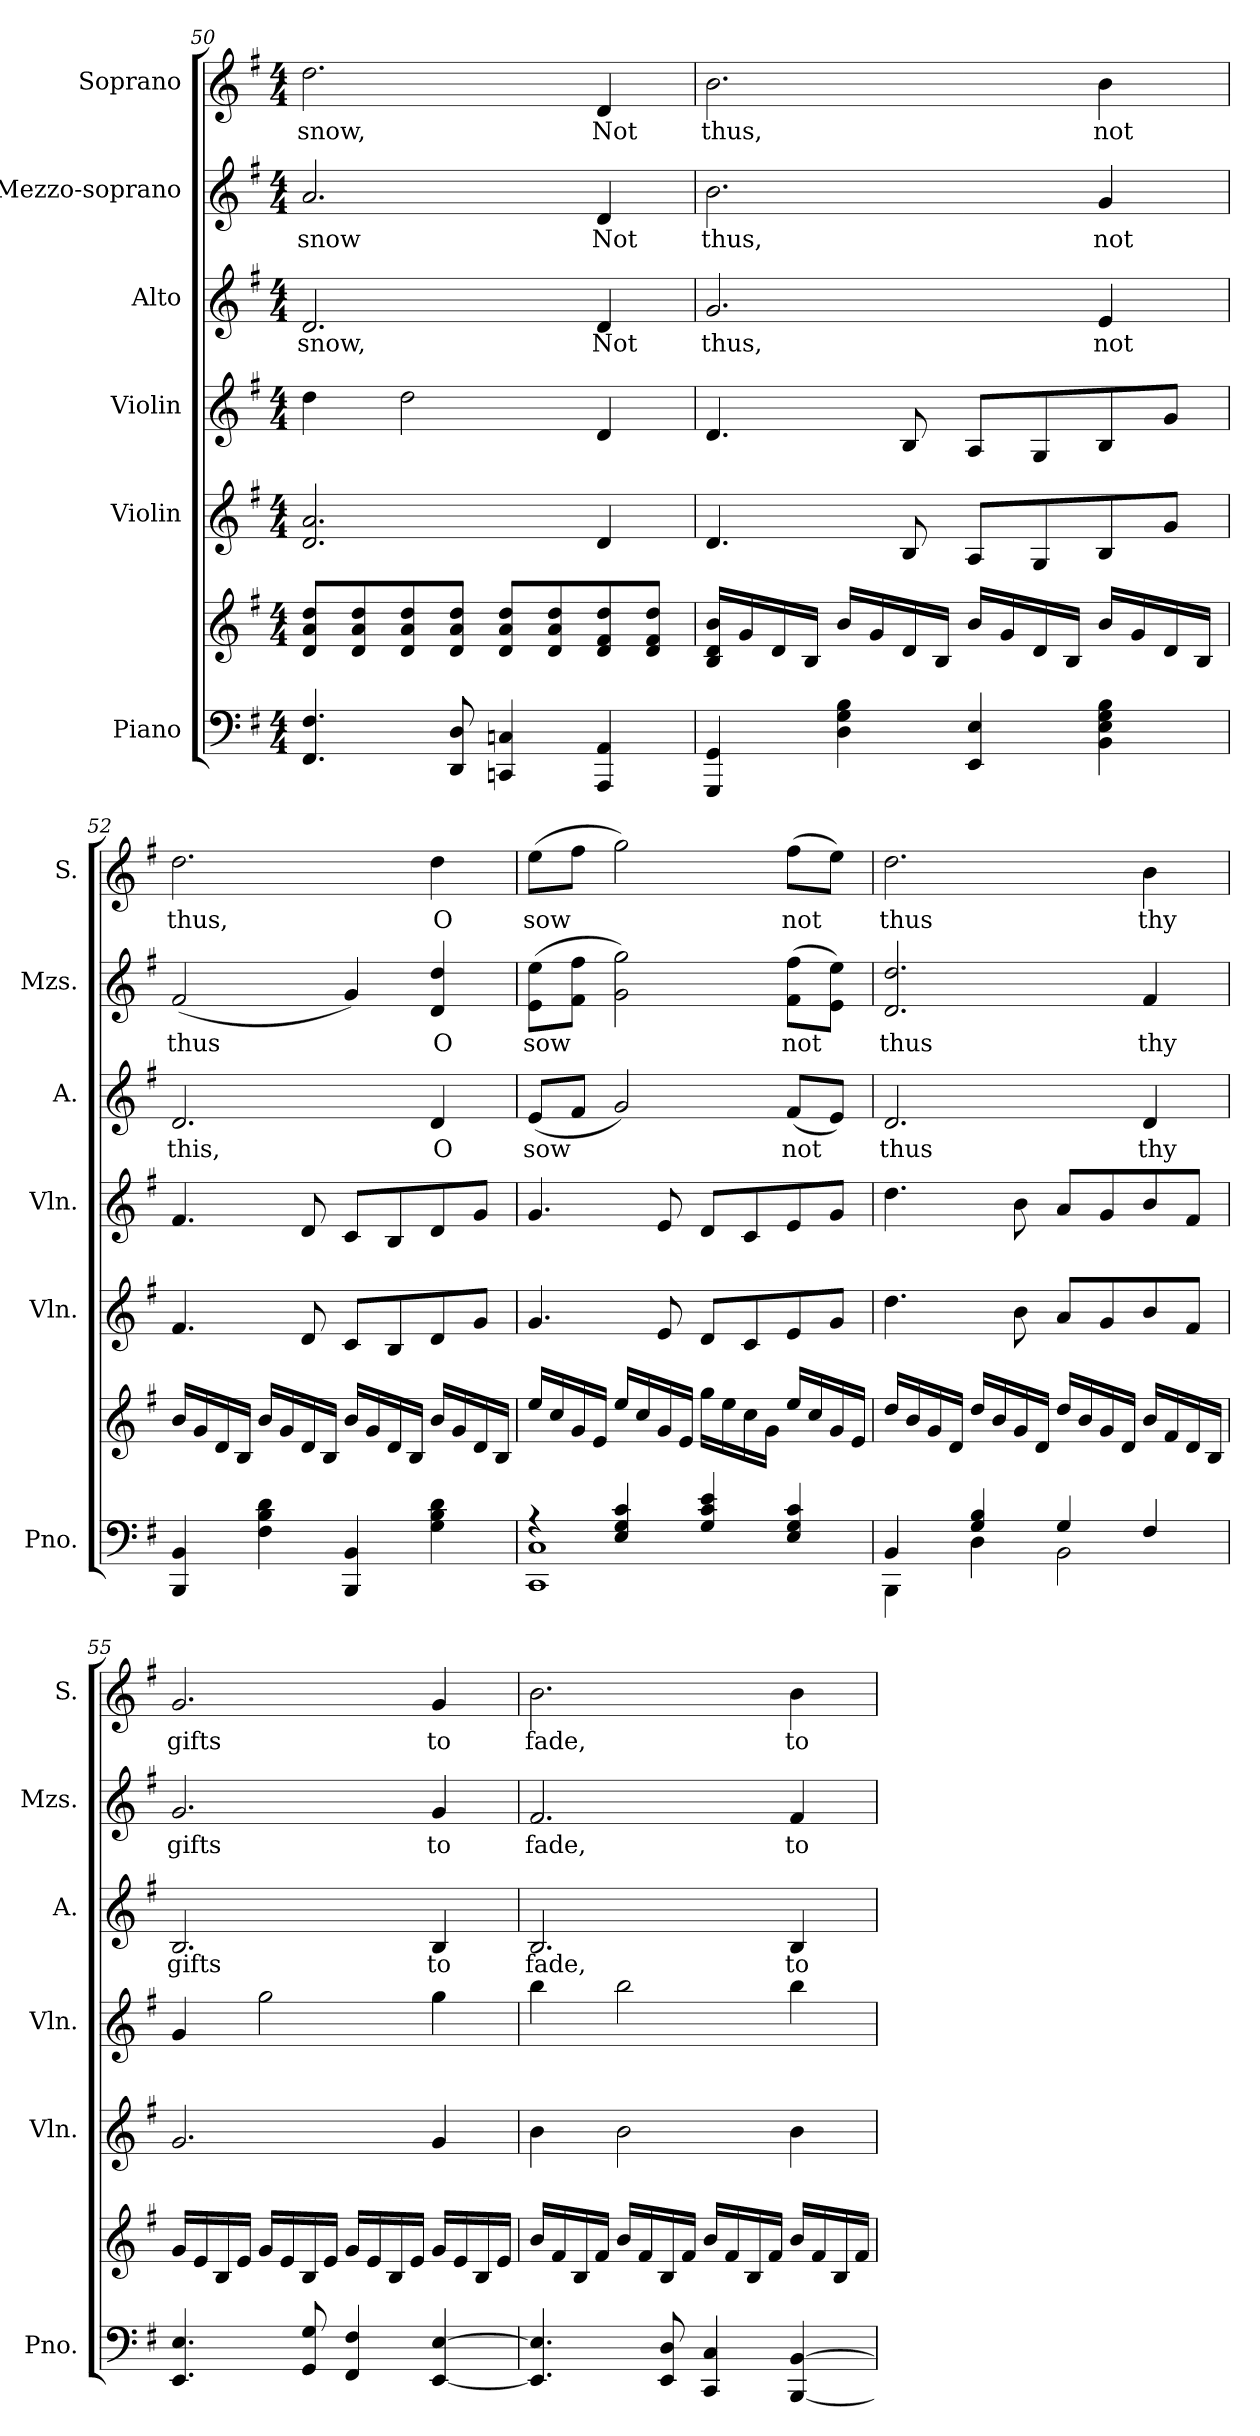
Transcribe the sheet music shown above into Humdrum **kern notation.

**kern	**kern	**kern	**kern	**kern	**text	**kern	**text	**kern	**text
*part6	*part6	*part5	*part4	*part3	*part3	*part2	*part2	*part1	*part1
*staff7	*staff6	*staff5	*staff4	*staff3	*staff3	*staff2	*staff2	*staff1	*staff1
*I"Piano	*	*I"Violin	*I"Violin	*I"Alto	*	*I"Mezzo-soprano	*	*I"Soprano	*
*I'Pno.	*	*I'Vln.	*I'Vln.	*I'A.	*	*I'Mzs.	*	*I'S.	*
*clefF4	*clefG2	*clefG2	*clefG2	*clefG2	*	*clefG2	*	*clefG2	*
*k[f#]	*k[f#]	*k[f#]	*k[f#]	*k[f#]	*	*k[f#]	*	*k[f#]	*
*M4/4	*M4/4	*M4/4	*M4/4	*M4/4	*	*M4/4	*	*M4/4	*
=50	=50	=50	=50	=50	=50	=50	=50	=50	=50
!	!	!	!	!	!LO:LY:b	!	!LO:LY:b	!	!LO:LY:b
4.FF#/ 4.F#/	8d/ 8a/ 8dd/L	2.d/ 2.a/	4dd\	2.d/	snow,	2.a/	snow	2.dd\	snow,
.	8d/ 8a/ 8dd/	.	.	.	.	.	.	.	.
.	8d/ 8a/ 8dd/	.	2dd\	.	.	.	.	.	.
8DD/ 8D/	8d/ 8a/ 8dd/J	.	.	.	.	.	.	.	.
4CCn/ 4Cn/	8d/ 8a/ 8dd/L	.	.	.	.	.	.	.	.
.	8d/ 8a/ 8dd/	.	.	.	.	.	.	.	.
!	!	!	!	!	!LO:LY:b	!	!LO:LY:b	!	!LO:LY:b
4AAA/ 4AA/	8d/ 8f#/ 8dd/	4d/	4d/	4d/	Not	4d/	Not	4d/	Not
.	8d/ 8f#/ 8dd/J	.	.	.	.	.	.	.	.
=51	=51	=51	=51	=51	=51	=51	=51	=51	=51
!	!	!	!	!	!LO:LY:b	!	!LO:LY:b	!	!LO:LY:b
4GGG/ 4GG/	16B/ 16d/ 16b/LL	4.d/	4.d/	2.g/	thus,	2.b\	thus,	2.b\	thus,
.	16g/	.	.	.	.	.	.	.	.
.	16d/	.	.	.	.	.	.	.	.
.	16B/JJ	.	.	.	.	.	.	.	.
4D\ 4G\ 4B\	16b/LL	.	.	.	.	.	.	.	.
.	16g/	.	.	.	.	.	.	.	.
.	16d/	8B/	8B/	.	.	.	.	.	.
.	16B/JJ	.	.	.	.	.	.	.	.
4EE/ 4E/	16b/LL	8A/L	8A/L	.	.	.	.	.	.
.	16g/	.	.	.	.	.	.	.	.
.	16d/	8G/	8G/	.	.	.	.	.	.
.	16B/JJ	.	.	.	.	.	.	.	.
!	!	!	!	!	!LO:LY:b	!	!LO:LY:b	!	!LO:LY:b
4BB\ 4E\ 4G\ 4B\	16b/LL	8B/	8B/	4e/	not	4g/	not	4b\	not
.	16g/	.	.	.	.	.	.	.	.
.	16d/	8g/J	8g/J	.	.	.	.	.	.
.	16B/JJ	.	.	.	.	.	.	.	.
!!LO:LB:g=z
=52	=52	=52	=52	=52	=52	=52	=52	=52	=52
!	!	!	!	!	!LO:LY:b	!	!LO:LY:b	!	!LO:LY:b
4BBB/ 4BB/	16b/LL	4.f#/	4.f#/	2.d/	this,	(2f#/	thus	2.dd\	thus,
.	16g/	.	.	.	.	.	.	.	.
.	16d/	.	.	.	.	.	.	.	.
.	16B/JJ	.	.	.	.	.	.	.	.
4F#\ 4B\ 4d\	16b/LL	.	.	.	.	.	.	.	.
.	16g/	.	.	.	.	.	.	.	.
.	16d/	8d/	8d/	.	.	.	.	.	.
.	16B/JJ	.	.	.	.	.	.	.	.
4BBB/ 4BB/	16b/LL	8c/L	8c/L	.	.	4g/)	.	.	.
.	16g/	.	.	.	.	.	.	.	.
.	16d/	8B/	8B/	.	.	.	.	.	.
.	16B/JJ	.	.	.	.	.	.	.	.
!	!	!	!	!	!LO:LY:b	!	!LO:LY:b	!	!LO:LY:b
4G\ 4B\ 4d\	16b/LL	8d/	8d/	4d/	O	4d/ 4dd/	O	4dd\	O
.	16g/	.	.	.	.	.	.	.	.
.	16d/	8g/J	8g/J	.	.	.	.	.	.
.	16B/JJ	.	.	.	.	.	.	.	.
=53	=53	=53	=53	=53	=53	=53	=53	=53	=53
*^	*	*	*	*	*	*	*	*	*
!	!	!	!	!	!	!LO:LY:b	!	!LO:LY:b	!	!LO:LY:b
4r	1CC 1C	16ee/LL	4.g/	4.g/	(8e/L	sow	(8e\ 8ee\L	sow	(8ee\L	sow
.	.	16cc/	.	.	.	.	.	.	.	.
.	.	16g/	.	.	8f#/J	.	8f#\ 8ff#\J	.	8ff#\J	.
.	.	16e/JJ	.	.	.	.	.	.	.	.
4E/ 4G/ 4c/	.	16ee/LL	.	.	2g/)	.	2g\ 2gg\)	.	2gg\)	.
.	.	16cc/	.	.	.	.	.	.	.	.
.	.	16g/	8e/	8e/	.	.	.	.	.	.
.	.	16e/JJ	.	.	.	.	.	.	.	.
4G/ 4c/ 4e/	.	16gg\LL	8d/L	8d/L	.	.	.	.	.	.
.	.	16ee\	.	.	.	.	.	.	.	.
.	.	16cc\	8c/	8c/	.	.	.	.	.	.
.	.	16g\JJ	.	.	.	.	.	.	.	.
!	!	!	!	!	!	!LO:LY:b	!	!LO:LY:b	!	!LO:LY:b
4E/ 4G/ 4c/	.	16ee/LL	8e/	8e/	(8f#/L	not	(8f#\ 8ff#\L	not	(8ff#\L	not
.	.	16cc/	.	.	.	.	.	.	.	.
.	.	16g/	8g/J	8g/J	8e/J)	.	8e\ 8ee\J)	.	8ee\J)	.
.	.	16e/JJ	.	.	.	.	.	.	.	.
=54	=54	=54	=54	=54	=54	=54	=54	=54	=54	=54
!	!	!	!	!	!	!LO:LY:b	!	!LO:LY:b	!	!LO:LY:b
4BB/	4BBB\	16dd/LL	4.dd\	4.dd\	2.d/	thus	2.d/ 2.dd/	thus	2.dd\	thus
.	.	16b/	.	.	.	.	.	.	.	.
.	.	16g/	.	.	.	.	.	.	.	.
.	.	16d/JJ	.	.	.	.	.	.	.	.
4G/ 4B/	4D\	16dd/LL	.	.	.	.	.	.	.	.
.	.	16b/	.	.	.	.	.	.	.	.
.	.	16g/	8b\	8b\	.	.	.	.	.	.
.	.	16d/JJ	.	.	.	.	.	.	.	.
4G/	2BB\	16dd/LL	8a/L	8a/L	.	.	.	.	.	.
.	.	16b/	.	.	.	.	.	.	.	.
.	.	16g/	8g/	8g/	.	.	.	.	.	.
.	.	16d/JJ	.	.	.	.	.	.	.	.
!	!	!	!	!	!	!LO:LY:b	!	!LO:LY:b	!	!LO:LY:b
4F#/	.	16b/LL	8b/	8b/	4d/	thy	4f#/	thy	4b\	thy
.	.	16f#/	.	.	.	.	.	.	.	.
.	.	16d/	8f#/J	8f#/J	.	.	.	.	.	.
.	.	16B/JJ	.	.	.	.	.	.	.	.
*v	*v	*	*	*	*	*	*	*	*	*
!!LO:PB:g=z
=55	=55	=55	=55	=55	=55	=55	=55	=55	=55
!	!	!	!	!	!LO:LY:b	!	!LO:LY:b	!	!LO:LY:b
4.EE/ 4.E/	16g/LL	2.g/	4g/	2.B/	gifts	2.g/	gifts	2.g/	gifts
.	16e/	.	.	.	.	.	.	.	.
.	16B/	.	.	.	.	.	.	.	.
.	16e/JJ	.	.	.	.	.	.	.	.
.	16g/LL	.	2gg\	.	.	.	.	.	.
.	16e/	.	.	.	.	.	.	.	.
8GG/ 8G/	16B/	.	.	.	.	.	.	.	.
.	16e/JJ	.	.	.	.	.	.	.	.
4FF#/ 4F#/	16g/LL	.	.	.	.	.	.	.	.
.	16e/	.	.	.	.	.	.	.	.
.	16B/	.	.	.	.	.	.	.	.
.	16e/JJ	.	.	.	.	.	.	.	.
!	!	!	!	!	!LO:LY:b	!	!LO:LY:b	!	!LO:LY:b
[4EE/ [4E/	16g/LL	4g/	4gg\	4B/	to	4g/	to	4g/	to
.	16e/	.	.	.	.	.	.	.	.
.	16B/	.	.	.	.	.	.	.	.
.	16e/JJ	.	.	.	.	.	.	.	.
=56	=56	=56	=56	=56	=56	=56	=56	=56	=56
!	!	!	!	!	!LO:LY:b	!	!LO:LY:b	!	!LO:LY:b
4.EE/] 4.E/]	16b/LL	4b\	4bb\	2.B/	fade,	2.f#/	fade,	2.b\	fade,
.	16f#/	.	.	.	.	.	.	.	.
.	16B/	.	.	.	.	.	.	.	.
.	16f#/JJ	.	.	.	.	.	.	.	.
.	16b/LL	2b\	2bb\	.	.	.	.	.	.
.	16f#/	.	.	.	.	.	.	.	.
8EE/ 8D/	16B/	.	.	.	.	.	.	.	.
.	16f#/JJ	.	.	.	.	.	.	.	.
4CC/ 4C/	16b/LL	.	.	.	.	.	.	.	.
.	16f#/	.	.	.	.	.	.	.	.
.	16B/	.	.	.	.	.	.	.	.
.	16f#/JJ	.	.	.	.	.	.	.	.
!	!	!	!	!	!LO:LY:b	!	!LO:LY:b	!	!LO:LY:b
[4BBB/ [4BB/	16b/LL	4b\	4bb\	4B/	to	4f#/	to	4b\	to
.	16f#/	.	.	.	.	.	.	.	.
.	16B/	.	.	.	.	.	.	.	.
.	16f#/JJ	.	.	.	.	.	.	.	.
=	=	=	=	=	=	=	=	=	=
*-	*-	*-	*-	*-	*-	*-	*-	*-	*-
